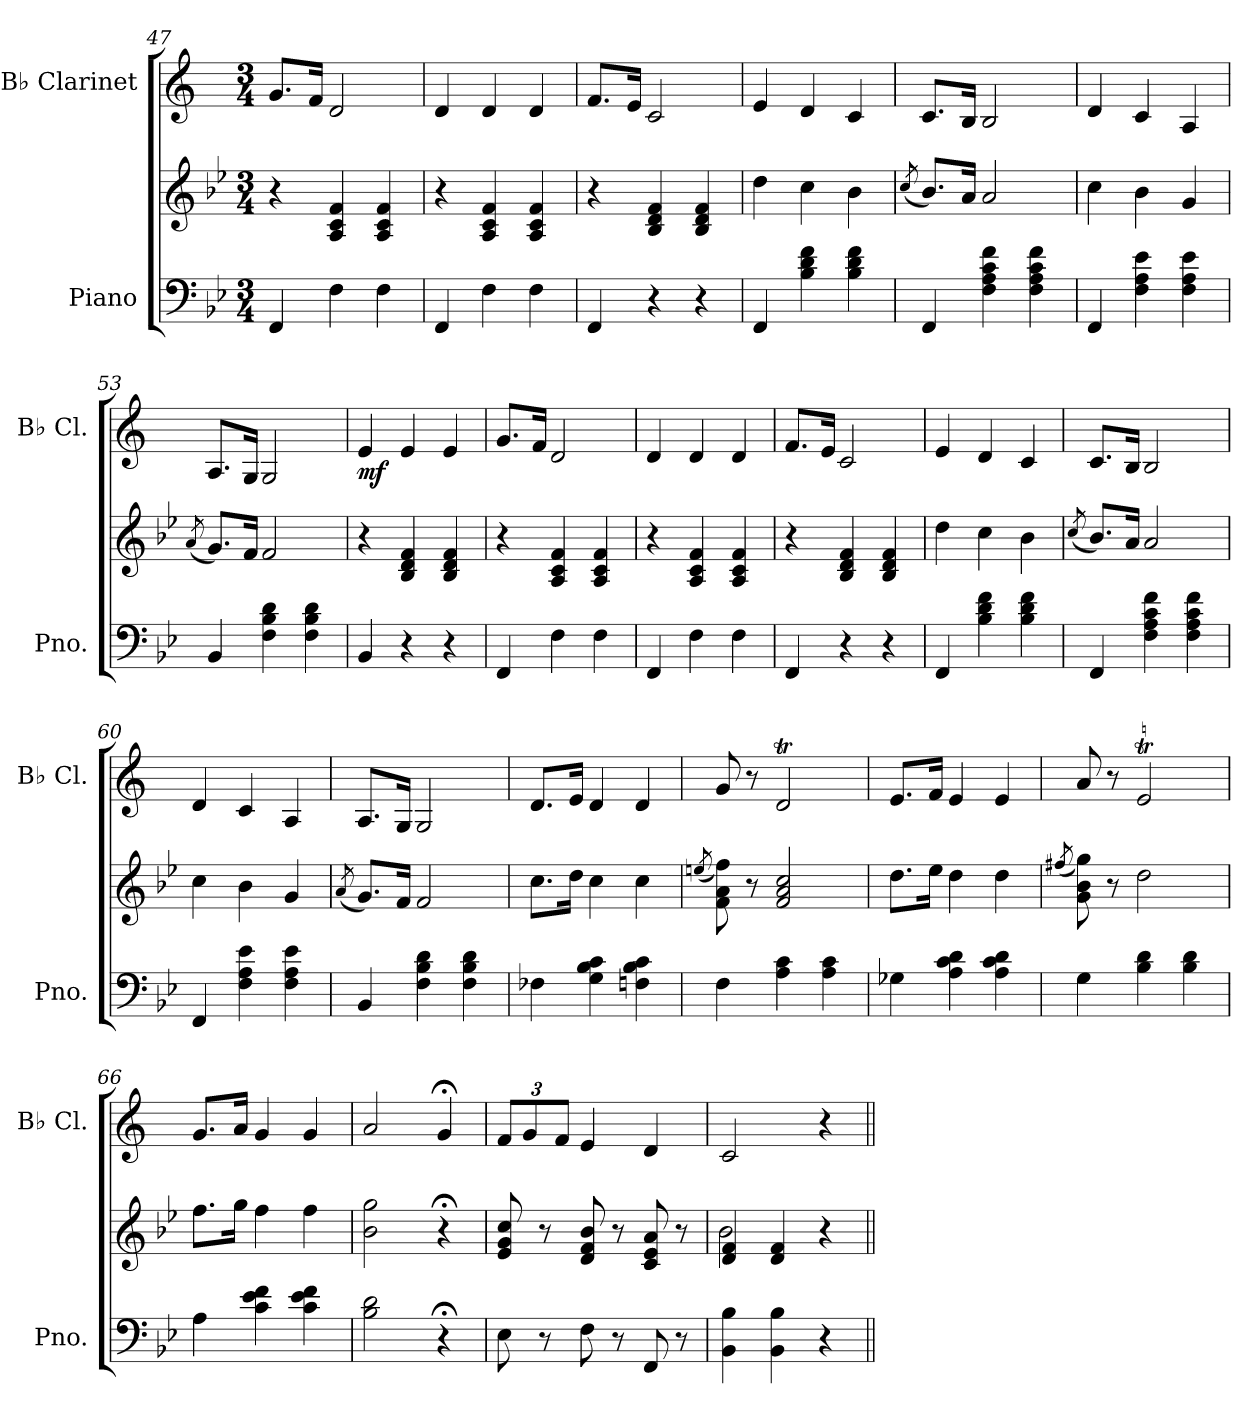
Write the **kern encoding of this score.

**kern	**kern	**kern	**dynam
*part2	*part2	*part1	*part1
*staff3	*staff2	*staff1	*staff1
*I"Piano	*	*I"B♭ Clarinet	*
*I'Pno.	*	*I'B♭ Cl.	*
*clefF4	*clefG2	*clefG2	*
*	*	*ITrd1c2	*
*k[b-e-]	*k[b-e-]	*k[b-e-]	*
*M3/4	*M3/4	*M3/4	*
=47	=47	=47	=47
4FF/	4r	8.f/L	.
.	.	16e-/Jk	.
4F\	4A/ 4c/ 4f/	2c/	.
4F\	4A/ 4c/ 4f/	.	.
=48	=48	=48	=48
4FF/	4r	4c/	.
4F\	4A/ 4c/ 4f/	4c/	.
4F\	4A/ 4c/ 4f/	4c/	.
=49	=49	=49	=49
4FF/	4r	8.e-/L	.
.	.	16d/Jk	.
4r	4B-/ 4d/ 4f/	2B-/	.
4r	4B-/ 4d/ 4f/	.	.
=50	=50	=50	=50
4FF/	4dd\	4d/	.
4B-\ 4d\ 4f\	4cc\	4c/	.
4B-\ 4d\ 4f\	4b-\	4B-/	.
=51	=51	=51	=51
.	(<8qcc/	.	.
4FF/	8.b-/L)	8.B-/L	.
.	16a/Jk	16A/Jk	.
4F\ 4A\ 4c\ 4f\	2a/	2A/	.
4F\ 4A\ 4c\ 4f\	.	.	.
=52	=52	=52	=52
4FF/	4cc\	4c/	.
4F\ 4A\ 4e-\	4b-\	4B-/	.
4F\ 4A\ 4e-\	4g/	4G/	.
!!LO:LB:g=z
=53	=53	=53	=53
.	(<8qa/	.	.
4BB-/	8.g/L)	8.G/L	.
.	16f/Jk	16F/Jk	.
4F\ 4B-\ 4d\	2f/	2F/	.
4F\ 4B-\ 4d\	.	.	.
=54	=54	=54	=54
!	!	!	!LO:DY:b
4BB-/	4r	4d/	mf
4r	4B-/ 4d/ 4f/	4d/	.
4r	4B-/ 4d/ 4f/	4d/	.
=55	=55	=55	=55
4FF/	4r	8.f/L	.
.	.	16e-/Jk	.
4F\	4A/ 4c/ 4f/	2c/	.
4F\	4A/ 4c/ 4f/	.	.
=56	=56	=56	=56
4FF/	4r	4c/	.
4F\	4A/ 4c/ 4f/	4c/	.
4F\	4A/ 4c/ 4f/	4c/	.
=57	=57	=57	=57
4FF/	4r	8.e-/L	.
.	.	16d/Jk	.
4r	4B-/ 4d/ 4f/	2B-/	.
4r	4B-/ 4d/ 4f/	.	.
=58	=58	=58	=58
4FF/	4dd\	4d/	.
4B-\ 4d\ 4f\	4cc\	4c/	.
4B-\ 4d\ 4f\	4b-\	4B-/	.
=59	=59	=59	=59
.	(<8qcc/	.	.
4FF/	8.b-/L)	8.B-/L	.
.	16a/Jk	16A/Jk	.
4F\ 4A\ 4c\ 4f\	2a/	2A/	.
4F\ 4A\ 4c\ 4f\	.	.	.
=60	=60	=60	=60
4FF/	4cc\	4c/	.
4F\ 4A\ 4e-\	4b-\	4B-/	.
4F\ 4A\ 4e-\	4g/	4G/	.
!!LO:PB:g=z
=61	=61	=61	=61
.	(<8qa/	.	.
4BB-/	8.g/L)	8.G/L	.
.	16f/Jk	16F/Jk	.
4F\ 4B-\ 4d\	2f/	2F/	.
4F\ 4B-\ 4d\	.	.	.
=62	=62	=62	=62
4F-X\	8.cc\L	8.c/L	.
.	16dd\Jk	16d/Jk	.
4G\ 4B-\ 4c\	4cc\	4c/	.
4Fn\ 4B-\ 4c\	4cc\	4c/	.
=63	=63	=63	=63
.	(<8qeen/	.	.
4F\	8f\ 8a\ 8ff\)	8f/	.
.	8r	8r	.
4A\ 4c\	2f/ 2a/ 2cc/	2cT/	.
4A\ 4c\	.	.	.
=64	=64	=64	=64
4G-X\	8.dd\L	8.d/L	.
.	16ee-\Jk	16e-/Jk	.
4A\ 4c\ 4d\	4dd\	4d/	.
4A\ 4c\ 4d\	4dd\	4d/	.
=65	=65	=65	=65
.	(<8qff#X/	.	.
4G\	8g\ 8b-\ 8gg\)	8g/	.
.	8r	8r	.
4B-\ 4d\	2dd\	2dT/	.
4B-\ 4d\	.	.	.
=66	=66	=66	=66
4A\	8.ff\L	8.f/L	.
.	16gg\Jk	16g/Jk	.
4c\ 4e-\ 4f\	4ff\	4f/	.
4c\ 4e-\ 4f\	4ff\	4f/	.
=67	=67	=67	=67
2B-\ 2d\	2b-\ 2gg\	2g/	.
4r;<	4r;<	4f;</	.
!!LO:LB:g=z
=68	=68	=68	=68
*	*	*Xbrackettup	*
8E-\	8e-/ 8g/ 8cc/	12e-/L	.
.	.	12f/	.
8r	8r	.	.
.	.	12e-/J	.
8F\	8d/ 8f/ 8b-/	4d/	.
8r	8r	.	.
8FF/	8c/ 8e-/ 8a/	4c/	.
8r	8r	.	.
=69	=69	=69	=69
*	*^	*	*
4BB-\ 4B-\	4d/ 4f/	2b-\	2B-/	.
4BB-\ 4B-\	4d/ 4f/	.	.	.
4r	4r	4ryy	4r	.
*	*v	*v	*	*
=||	=||	=||	=||
*-	*-	*-	*-
